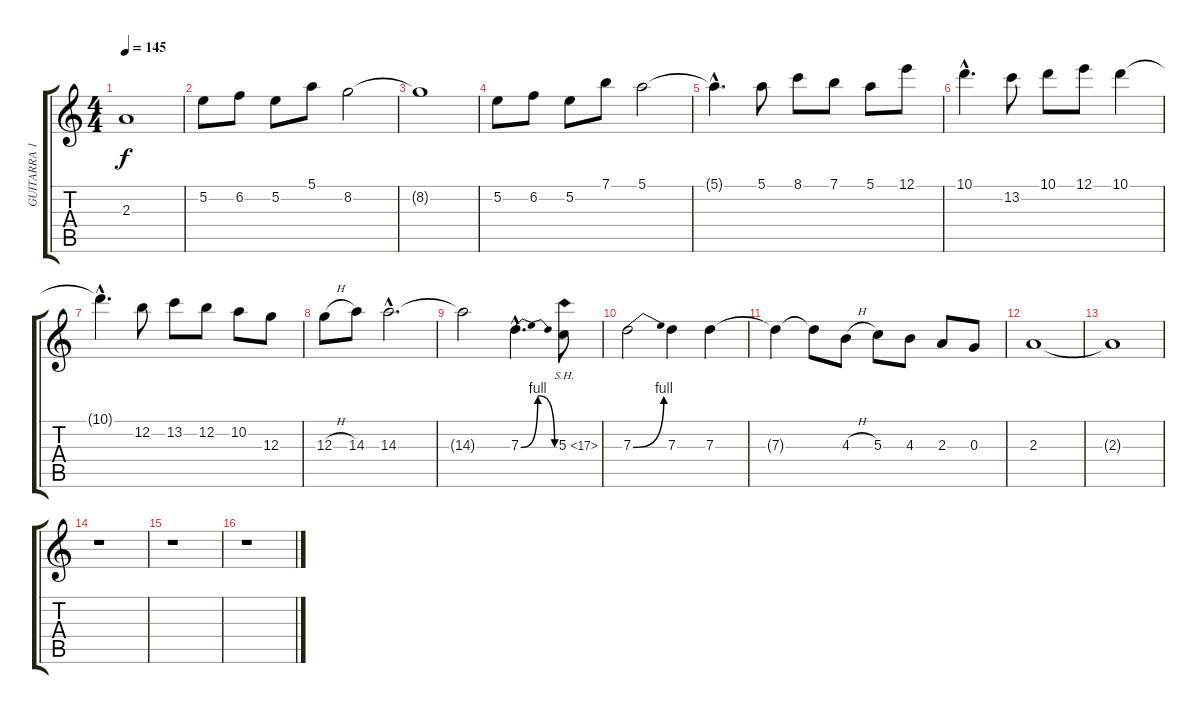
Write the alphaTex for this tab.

\track ("GUITARRA 1" "GUITARRA 1") {instrument distortionguitar}
\staff {score tabs}
\tuning (E4 B3 G3 D3 A2 E2) {hide}
\ts (4 4)
\tempo 145
\clef g2
\ks c
2.3.1{dy f} |
5.2.8 6.2.8 5.2.8 5.1.8 8.2.2 |
8.2{t}.1 |
5.2.8 6.2.8 5.2.8 7.1.8 5.1.2 |
5.1{hac t}.4{d} 5.1.8 8.1.8 7.1.8 5.1.8 12.1.8 |
10.1{hac}.4{d} 13.2.8 10.1.8 12.1.8 10.1.4 |
10.1{hac t}.4{d} 12.2.8 13.2.8 12.2.8 10.2.8 12.3.8 |
12.3{h}.8 14.3.8 14.3{hac}.2{d} |
14.3{t}.2 7.3{be (bendrelease 0 0 30 4 58 4 60 0) hac}.4{d} 5.3{sh 12}.8 |
7.3{be (bend 0 0 60 4)}.2 7.3.4 7.3.4 |
7.3{t}.4 7.3{t}.8 4.3{h}.8 5.3.8 4.3.8 2.3.8 0.3.8 |
2.3.1 |
2.3{t}.1 |
r.1{volume 16} |
r.1 |
r.1
